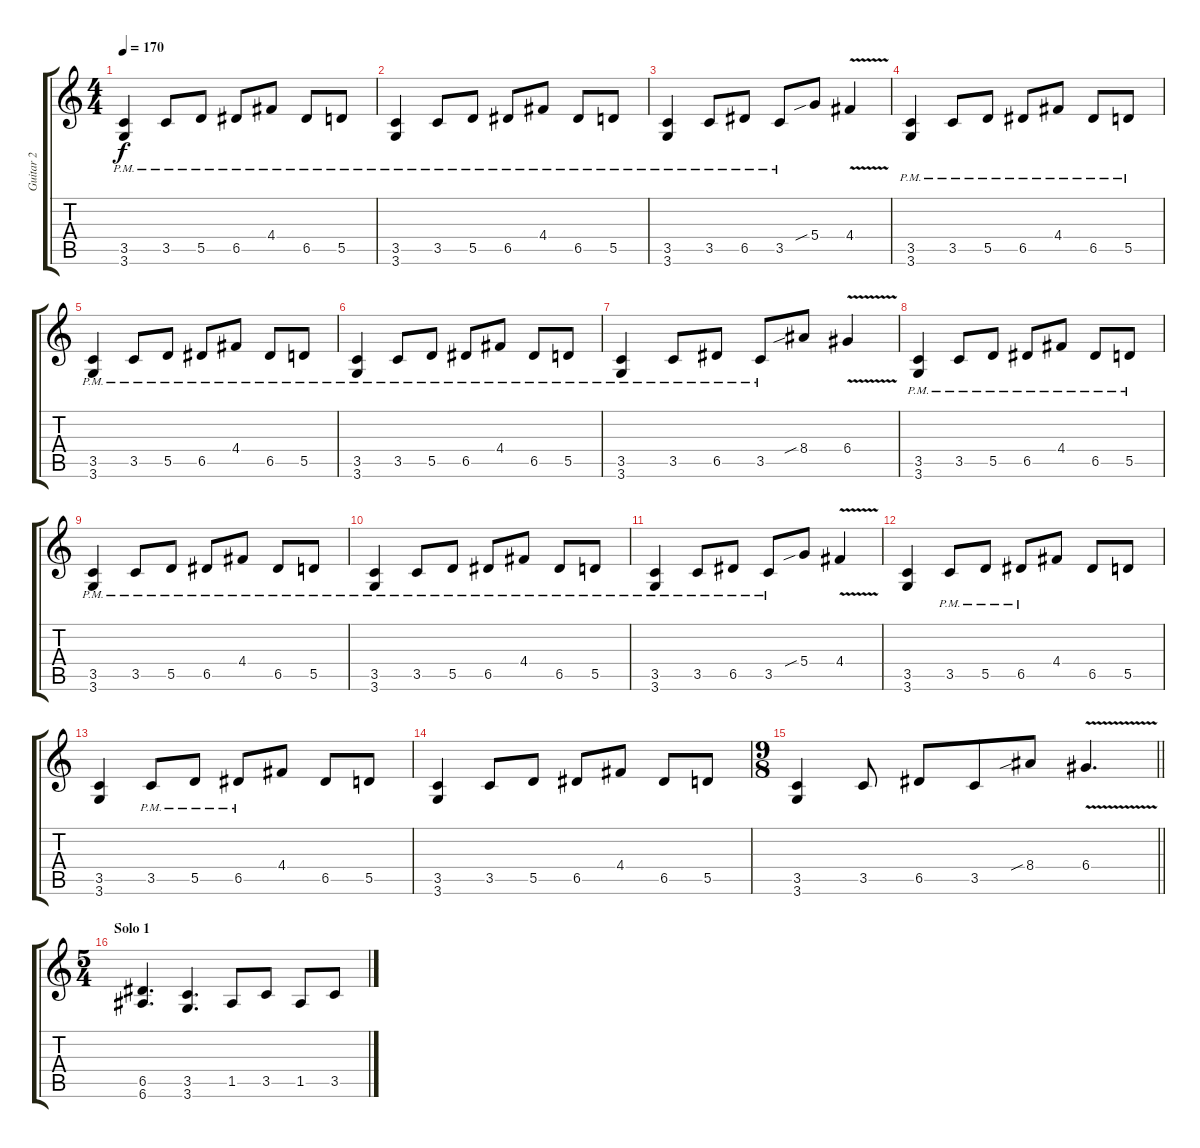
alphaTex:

\track ("Guitar 2" "Guitar 2") {instrument distortionguitar}
\staff {score tabs}
\tuning (E4 B3 G3 D3 A2 E2) {hide}
\ts (4 4)
\tempo 170
\clef g2
\ks c
(3.5{pm} 3.6{pm}).4{dy f} 3.5{pm}.8 5.5{pm}.8 6.5{pm}.8 4.4{pm}.8 6.5{pm}.8 5.5{pm}.8 |
(3.5{pm} 3.6{pm}).4 3.5{pm}.8 5.5{pm}.8 6.5{pm}.8 4.4{pm}.8 6.5{pm}.8 5.5{pm}.8 |
(3.5{pm} 3.6{pm}).4 3.5{pm}.8 6.5{pm}.8 3.5{pm}.8 5.4{sib}.8 4.4{v}.4 |
(3.5{pm} 3.6{pm}).4 3.5{pm}.8 5.5{pm}.8 6.5{pm}.8 4.4{pm}.8 6.5{pm}.8 5.5{pm}.8 |
(3.5{pm} 3.6{pm}).4 3.5{pm}.8 5.5{pm}.8 6.5{pm}.8 4.4{pm}.8 6.5{pm}.8 5.5{pm}.8 |
(3.5{pm} 3.6{pm}).4 3.5{pm}.8 5.5{pm}.8 6.5{pm}.8 4.4{pm}.8 6.5{pm}.8 5.5{pm}.8 |
(3.5{pm} 3.6{pm}).4 3.5{pm}.8 6.5{pm}.8 3.5{pm}.8 8.4{sib}.8 6.4{v}.4 |
(3.5{pm} 3.6{pm}).4 3.5{pm}.8 5.5{pm}.8 6.5{pm}.8 4.4{pm}.8 6.5{pm}.8 5.5{pm}.8 |
(3.5{pm} 3.6{pm}).4 3.5{pm}.8 5.5{pm}.8 6.5{pm}.8 4.4{pm}.8 6.5{pm}.8 5.5{pm}.8 |
(3.5{pm} 3.6{pm}).4 3.5{pm}.8 5.5{pm}.8 6.5{pm}.8 4.4{pm}.8 6.5{pm}.8 5.5{pm}.8 |
(3.5{pm} 3.6{pm}).4 3.5{pm}.8 6.5{pm}.8 3.5{pm}.8 5.4{sib}.8 4.4{v}.4 |
(3.5 3.6).4 3.5{pm}.8 5.5{pm}.8 6.5{pm}.8 4.4.8 6.5.8 5.5.8 |
(3.5 3.6).4 3.5{pm}.8 5.5{pm}.8 6.5{pm}.8 4.4.8 6.5.8 5.5.8 |
(3.5 3.6).4 3.5.8 5.5.8 6.5.8 4.4.8 6.5.8 5.5.8 |
\ts (9 8)
\barLineRight lightlight
(3.5 3.6).4 3.5.8 6.5.8 3.5.8 8.4{sib}.8 6.4{v}.4{d} |
\ts (5 4)
\section ("" "Solo 1")
(6.5 6.6).4{d} (3.5 3.6).4{d} 1.5.8 3.5.8 1.5.8 3.5.8
